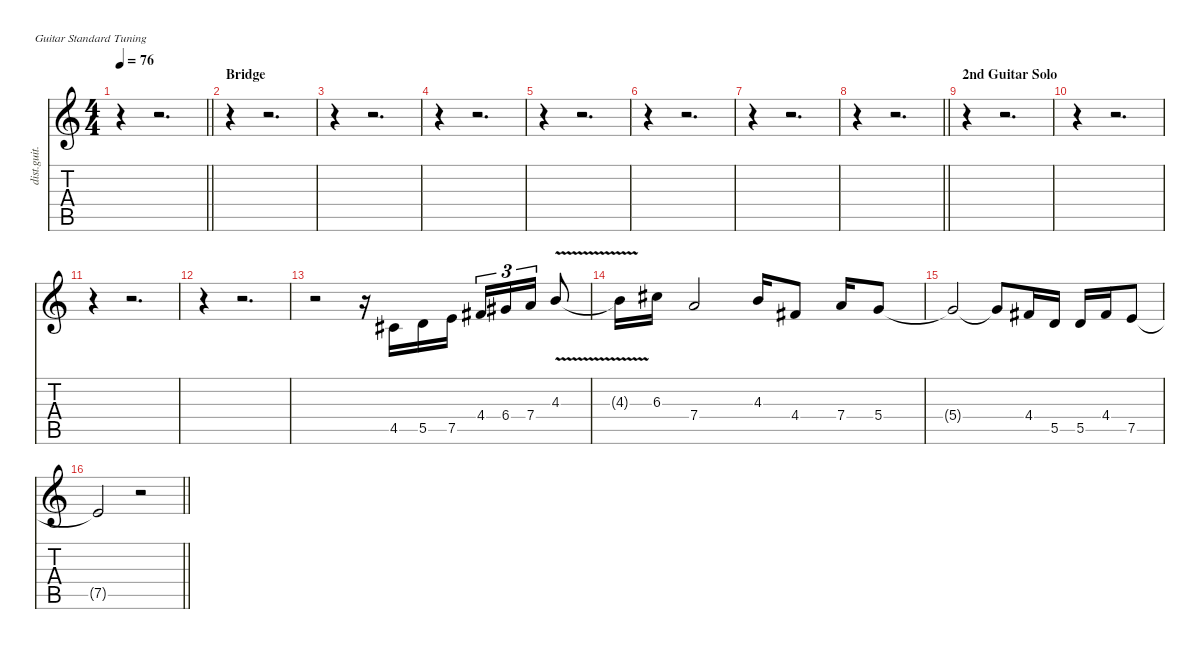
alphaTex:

\defaultSystemsLayout 4
\hideDynamics
\bracketExtendMode nobrackets
\otherSystemsTrackNameOrientation horizontal
\track ("Guitar 7" "dist.guit.") {instrument distortionguitar}
\staff {score tabs}
\tuning (E4 B3 G3 D3 A2 E2)
\ts (4 4)
\tempo 76
\clef g2
\barLineRight lightlight
\ks c
r.4{dy f beam Down} r.2{d beam Down} |
\section ("" "Bridge")
r.4{beam Down} r.2{d beam Down} |
r.4{beam Down} r.2{d beam Down} |
r.4{beam Down} r.2{d beam Down} |
r.4{beam Down} r.2{d beam Down} |
r.4{beam Down} r.2{d beam Down} |
r.4{beam Down} r.2{d beam Down} |
\barLineRight lightlight
r.4{beam Down} r.2{d beam Down} |
\section ("" "2nd Guitar Solo")
r.4{beam Down} r.2{d beam Down} |
r.4{beam Down} r.2{d beam Down} |
r.4{beam Down} r.2{d beam Down} |
r.4{beam Down} r.2{d beam Down} |
r.2{beam Down} r.16{beam Down} 4.5{acc #}.16{beam Up} 5.5.16{beam Up} 7.5.16{beam Up} 4.4{acc #}.16{tu (3 2) beam Up} 6.4{acc #}.16{tu (3 2) beam Up} 7.4.16{tu (3 2) beam Up} 4.3{v}.8{beam Up} |
4.3{v t}.16{beam Down} 6.3{acc #}.16{beam Down} 7.4.2{beam Up} 4.3.16{beam Up} 4.4{acc #}.8{beam Up} 7.4.16{beam Up} 5.4.8{beam Up} |
5.4{t}.2{beam Up} 5.4{t}.8{beam Up} 4.4{acc #}.16{beam Up} 5.5.16{beam Up} 5.5.16{beam Up} 4.4{acc #}.16{beam Up} 7.5.8{beam Up} |
\barLineRight lightlight
7.5{t}.2{beam Up} r.2{beam Up}
